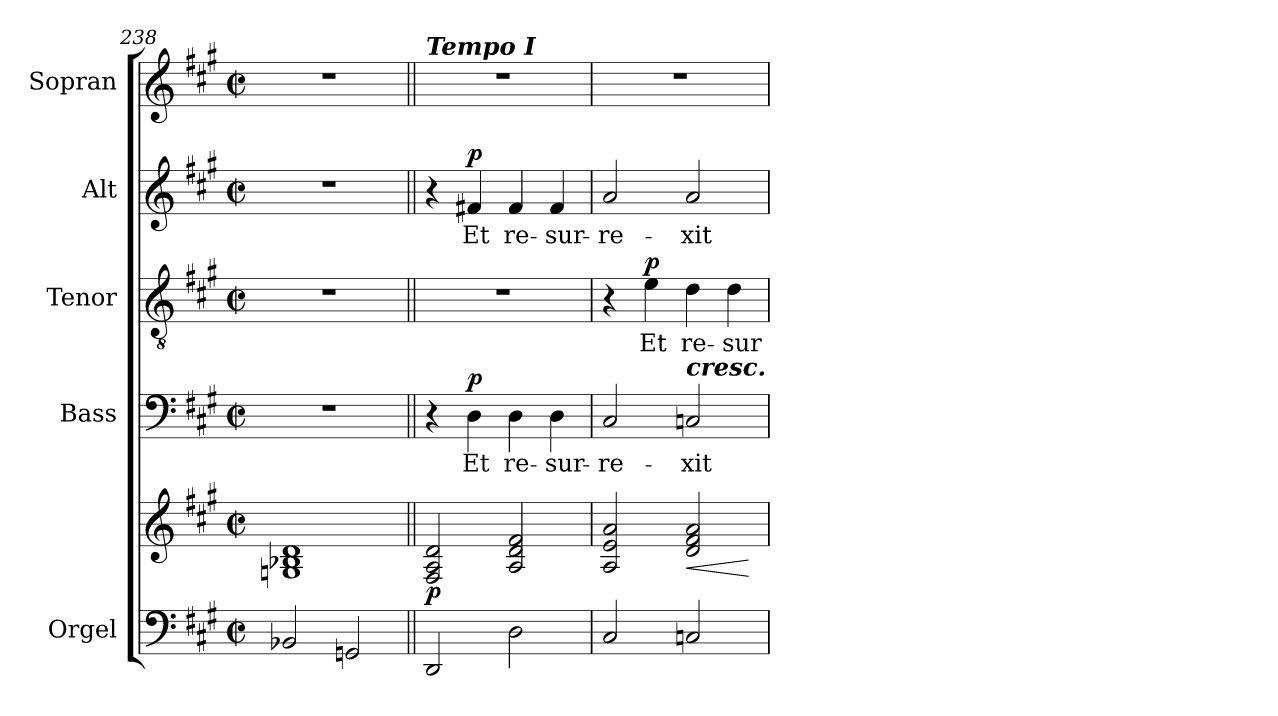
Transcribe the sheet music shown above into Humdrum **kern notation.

**kern	**kern	**dynam	**kern	**text	**dynam	**kern	**text	**dynam	**kern	**text	**dynam	**kern
*part5	*part5	*part5	*part4	*part4	*part4	*part3	*part3	*part3	*part2	*part2	*part2	*part1
*staff6	*staff5	*staff5/6	*staff4	*staff4	*staff4	*staff3	*staff3	*staff3	*staff2	*staff2	*staff2	*staff1
*I"Orgel	*	*	*I"Bass	*	*	*I"Tenor	*	*	*I"Alt	*	*	*I"Sopran
*I'Org.	*	*	*I'B.	*	*	*I'T.	*	*	*I'A.	*	*	*I'S.
*clefF4	*clefG2	*	*clefF4	*	*	*clefGv2	*	*	*clefG2	*	*	*clefG2
*k[f#c#g#]	*k[f#c#g#]	*	*k[f#c#g#]	*	*	*k[f#c#g#]	*	*	*k[f#c#g#]	*	*	*k[f#c#g#]
*A:	*A:	*	*A:	*	*	*A:	*	*	*A:	*	*	*A:
*M2/2	*M2/2	*	*M2/2	*	*	*M2/2	*	*	*M2/2	*	*	*M2/2
*met(c|)	*met(c|)	*	*met(c|)	*	*	*met(c|)	*	*	*met(c|)	*	*	*met(c|)
=238	=238	=238	=238	=238	=238	=238	=238	=238	=238	=238	=238	=238
2BB-X/	1Gn 1B-X 1d	.	1r	.	.	1r	.	.	1r	.	.	1r
2GGn/	.	.	.	.	.	.	.	.	.	.	.	.
!!LO:LB:g=z
=239||	=239||	=239||	=239||	=239||	=239||	=239||	=239||	=239||	=239||	=239||	=239||	=239||
!	!	!	!	!	!	!	!	!	!	!	!	!LO:TX:a:Bi:t=Tempo I
!	!	!LO:DY:b	!	!	!	!	!	!	!	!	!	!
2DD/	2F#/ 2A/ 2d/	p	4r	.	.	1r	.	.	4r	.	.	1r
!	!	!	!	!LO:LY:b	!LO:DY:a	!	!	!	!	!LO:LY:b	!LO:DY:a	!
.	.	.	4D\	Et	p	.	.	.	4f#X/	Et	p	.
!	!	!	!	!LO:LY:b	!	!	!	!	!	!LO:LY:b	!	!
2D\	2A/ 2d/ 2f#/	.	4D\	re-	.	.	.	.	4f#/	re-	.	.
!	!	!	!	!LO:LY:b	!	!	!	!	!	!LO:LY:b	!	!
.	.	.	4D\	-sur-	.	.	.	.	4f#/	-sur-	.	.
=240	=240	=240	=240	=240	=240	=240	=240	=240	=240	=240	=240	=240
!	!	!	!	!LO:LY:b	!	!	!	!	!	!LO:LY:b	!	!
2C#/	2A/ 2e/ 2a/	.	2C#/	-re-	.	4r	.	.	2a/	-re-	.	1r
!	!	!	!	!	!	!	!LO:LY:b	!LO:DY:a	!	!	!	!
.	.	.	.	.	.	4e\	Et	p	.	.	.	.
!	!	!	!LO:TX:a:Bi:t=cresc.	!	!	!	!	!	!	!	!	!
!	!	!LO:HP:b	!	!LO:LY:b	!	!	!LO:LY:b	!	!	!LO:LY:b	!	!
2Cn/	2d/ 2f#/ 2a/	<	2Cn/	-xit	.	4d\	re-	.	2a/	-xit	.	.
!	!	!	!	!	!	!	!LO:LY:b	!	!	!	!	!
.	.	.	.	.	.	4d\	-sur-	.	.	.	.	.
.	.	[	.	.	.	.	.	.	.	.	.	.
=	=	=	=	=	=	=	=	=	=	=	=	=
*-	*-	*-	*-	*-	*-	*-	*-	*-	*-	*-	*-	*-
